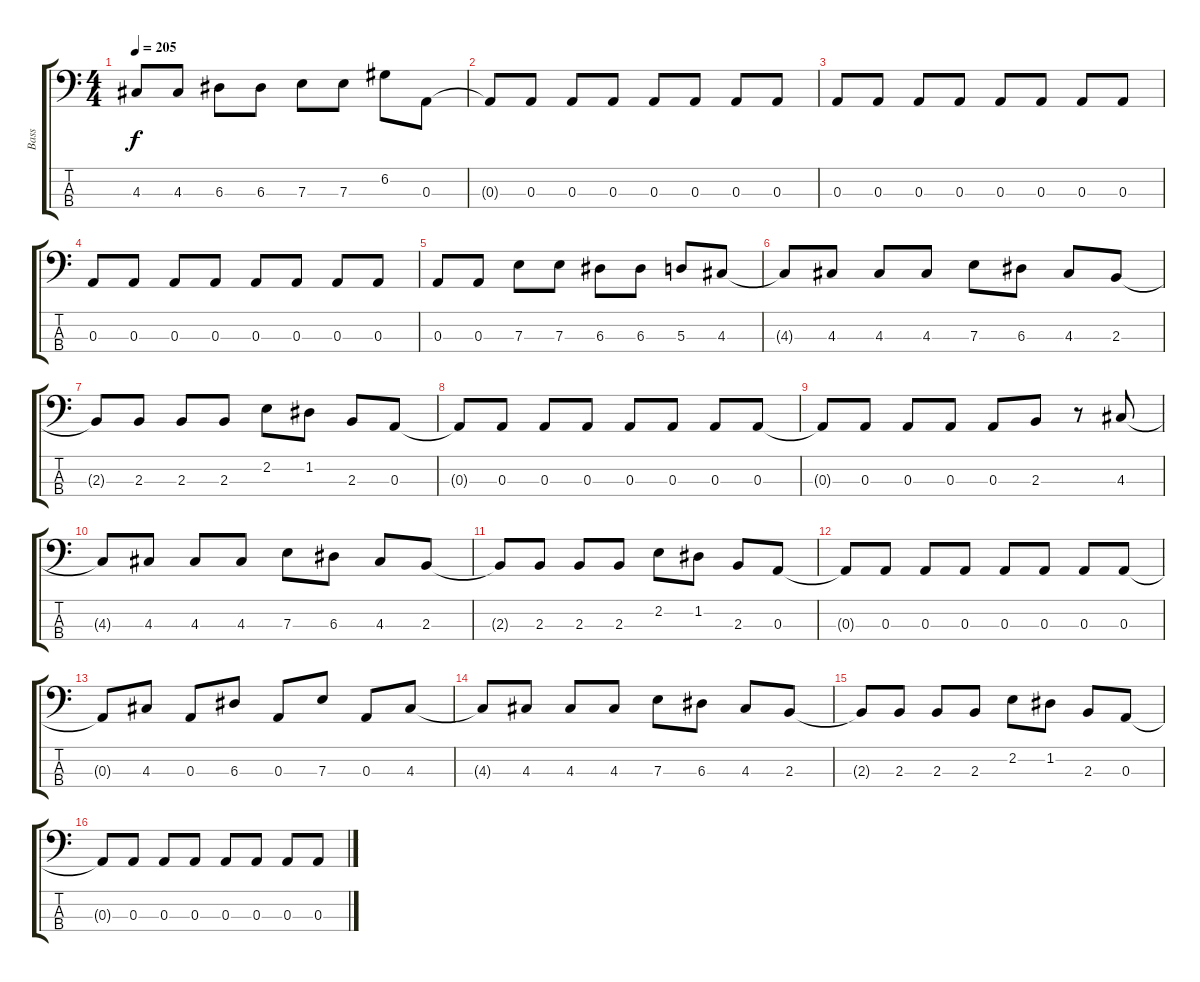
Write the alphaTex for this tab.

\track ("Bass" "Bass") {instrument electricbasspick}
\staff {score tabs}
\tuning (G2 D2 A1 E1) {hide}
\ts (4 4)
\tempo 205
\clef f4
\ks c
4.3.8{dy f} 4.3.8 6.3.8 6.3.8 7.3.8 7.3.8 6.2.8 0.3.8 |
0.3{t}.8 0.3.8 0.3.8 0.3.8 0.3.8 0.3.8 0.3.8 0.3.8 |
0.3.8 0.3.8 0.3.8 0.3.8 0.3.8 0.3.8 0.3.8 0.3.8 |
0.3.8 0.3.8 0.3.8 0.3.8 0.3.8 0.3.8 0.3.8 0.3.8 |
0.3.8 0.3.8 7.3.8 7.3.8 6.3.8 6.3.8 5.3.8 4.3.8 |
4.3{t}.8 4.3.8 4.3.8 4.3.8 7.3.8 6.3.8 4.3.8 2.3.8 |
2.3{t}.8 2.3.8 2.3.8 2.3.8 2.2.8 1.2.8 2.3.8 0.3.8 |
0.3{t}.8 0.3.8 0.3.8 0.3.8 0.3.8 0.3.8 0.3.8 0.3.8 |
0.3{t}.8 0.3.8 0.3.8 0.3.8 0.3.8 2.3.8 r.8 4.3.8 |
4.3{t}.8 4.3.8 4.3.8 4.3.8 7.3.8 6.3.8 4.3.8 2.3.8 |
2.3{t}.8 2.3.8 2.3.8 2.3.8 2.2.8 1.2.8 2.3.8 0.3.8 |
0.3{t}.8 0.3.8 0.3.8 0.3.8 0.3.8 0.3.8 0.3.8 0.3.8 |
0.3{t}.8 4.3.8 0.3.8 6.3.8 0.3.8 7.3.8 0.3.8 4.3.8 |
4.3{t}.8 4.3.8 4.3.8 4.3.8 7.3.8 6.3.8 4.3.8 2.3.8 |
2.3{t}.8 2.3.8 2.3.8 2.3.8 2.2.8 1.2.8 2.3.8 0.3.8 |
0.3{t}.8 0.3.8 0.3.8 0.3.8 0.3.8 0.3.8 0.3.8 0.3.8
